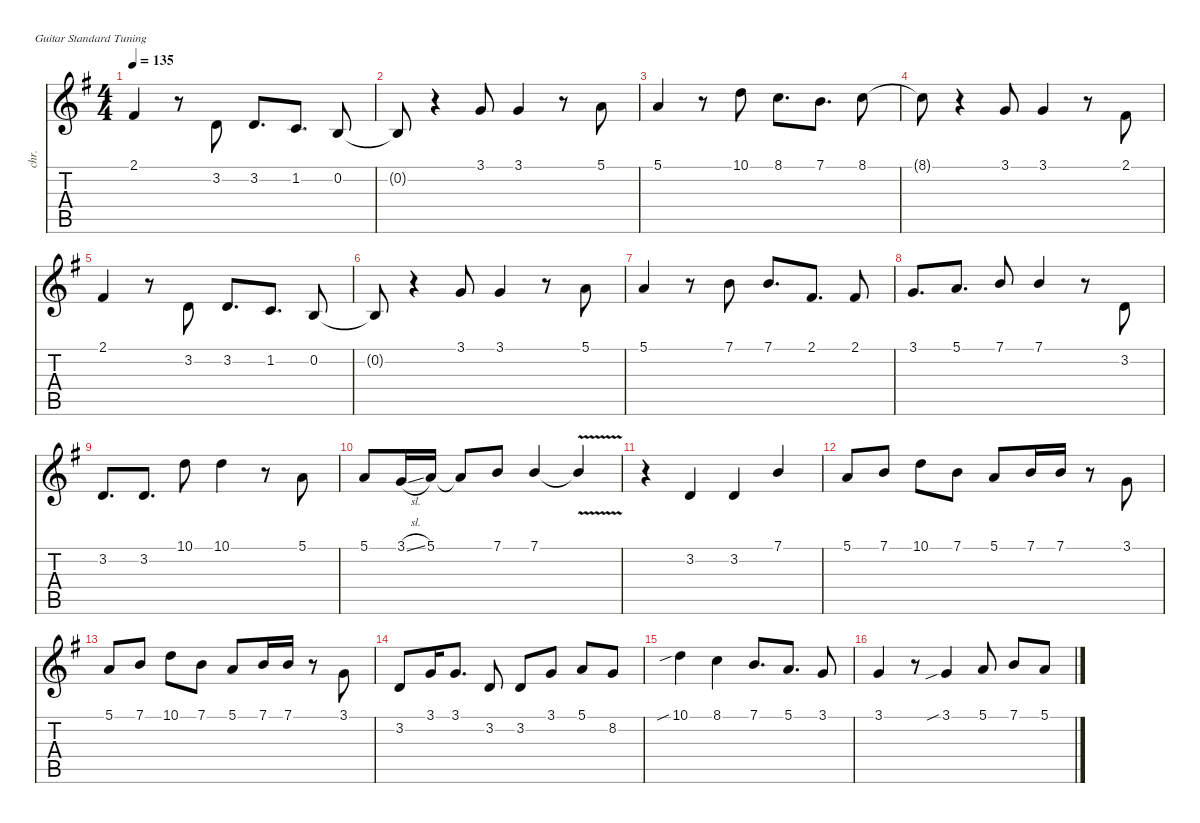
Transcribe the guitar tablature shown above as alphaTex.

\defaultSystemsLayout 4
\hideDynamics
\bracketExtendMode nobrackets
\track ("vocal" "chr.") {instrument choiraahs}
\staff {score tabs}
\tuning (E4 B3 G3 D3 A2 E2)
\ts (4 4)
\tempo 135
\clef g2
\ks eminor
2.1{acc #}.4{dy mf beam Up} r.8{beam Down} 3.2{acc forcenatural}.8{beam Up} 3.2{acc forcenatural}.8{d beam Up} 1.2{acc forcenatural}.8{d beam Up} 0.2{acc forcenatural}.8{beam Up} |
0.2{t acc forcenatural}.8{beam Up} r.4{beam Down} 3.1{acc forcenatural}.8{beam Up} 3.1{acc forcenatural}.4{beam Up} r.8{beam Down} 5.1{acc forcenatural}.8{beam Up} |
5.1{acc forcenatural}.4{beam Up} r.8{beam Down} 10.1{acc forcenatural}.8{beam Down} 8.1{acc forcenatural}.8{d beam Down} 7.1{acc forcenatural}.8{d beam Down} 8.1{acc forcenatural}.8{beam Down} |
8.1{t acc forcenatural}.8{beam Down} r.4{beam Down} 3.1{acc forcenatural}.8{beam Up} 3.1{acc forcenatural}.4{beam Up} r.8{beam Down} 2.1{acc #}.8{beam Up} |
2.1{acc #}.4{beam Up} r.8{beam Down} 3.2{acc forcenatural}.8{beam Up} 3.2{acc forcenatural}.8{d beam Up} 1.2{acc forcenatural}.8{d beam Up} 0.2{acc forcenatural}.8{beam Up} |
0.2{t acc forcenatural}.8{beam Up} r.4{beam Down} 3.1{acc forcenatural}.8{beam Up} 3.1{acc forcenatural}.4{beam Up} r.8{beam Down} 5.1{acc forcenatural}.8{beam Up} |
5.1{acc forcenatural}.4{beam Up} r.8{beam Down} 7.1{acc forcenatural}.8{beam Down} 7.1{acc forcenatural}.8{d beam Up} 2.1{acc #}.8{d beam Up} 2.1{acc #}.8{beam Up} |
3.1{acc forcenatural}.8{d beam Up} 5.1{acc forcenatural}.8{d beam Up} 7.1{acc forcenatural}.8{beam Up} 7.1{acc forcenatural}.4{beam Up} r.8{beam Down} 3.2{acc forcenatural}.8{beam Up} |
3.2{acc forcenatural}.8{d beam Up} 3.2{acc forcenatural}.8{d beam Up} 10.1{acc forcenatural}.8{beam Down} 10.1{acc forcenatural}.4{beam Down} r.8{beam Down} 5.1{acc forcenatural}.8{beam Up} |
5.1{acc forcenatural}.8{beam Up} 3.1{sl acc forcenatural}.16{beam Up} 5.1{acc forcenatural}.16{beam Up} 5.1{t acc forcenatural}.8{beam Up} 7.1{acc forcenatural}.8{beam Up} 7.1{acc forcenatural}.4{beam Up} 7.1{v t acc forcenatural}.4{beam Up} |
r.4{beam Down} 3.2{acc forcenatural}.4{beam Up} 3.2{acc forcenatural}.4{beam Up} 7.1{acc forcenatural}.4{beam Up} |
5.1{acc forcenatural}.8{beam Up} 7.1{acc forcenatural}.8{beam Up} 10.1{acc forcenatural}.8{beam Down} 7.1{acc forcenatural}.8{beam Down} 5.1{acc forcenatural}.8{beam Up} 7.1{acc forcenatural}.16{beam Up} 7.1{acc forcenatural}.16{beam Up} r.8{beam Down} 3.1{acc forcenatural}.8{beam Up} |
5.1{acc forcenatural}.8{beam Up} 7.1{acc forcenatural}.8{beam Up} 10.1{acc forcenatural}.8{beam Down} 7.1{acc forcenatural}.8{beam Down} 5.1{acc forcenatural}.8{beam Up} 7.1{acc forcenatural}.16{beam Up} 7.1{acc forcenatural}.16{beam Up} r.8{beam Down} 3.1{acc forcenatural}.8{beam Up} |
3.2{acc forcenatural}.8{beam Up} 3.1{acc forcenatural}.16{beam Up} 3.1{acc forcenatural}.8{d beam Up} 3.2{acc forcenatural}.8{beam Up} 3.2{acc forcenatural}.8{beam Up} 3.1{acc forcenatural}.8{beam Up} 5.1{acc forcenatural}.8{beam Up} 8.2{acc forcenatural}.8{beam Up} |
10.1{sib acc forcenatural}.4{beam Down} 8.1{acc forcenatural}.4{beam Down} 7.1{acc forcenatural}.8{d beam Up} 5.1{acc forcenatural}.8{d beam Up} 3.1{acc forcenatural}.8{beam Up} |
3.1{acc forcenatural}.4{beam Up} r.8{beam Down} 3.1{sib acc forcenatural}.4{beam Up} 5.1{acc forcenatural}.8{beam Up} 7.1{acc forcenatural}.8{beam Up} 5.1{acc forcenatural}.8{beam Up}
